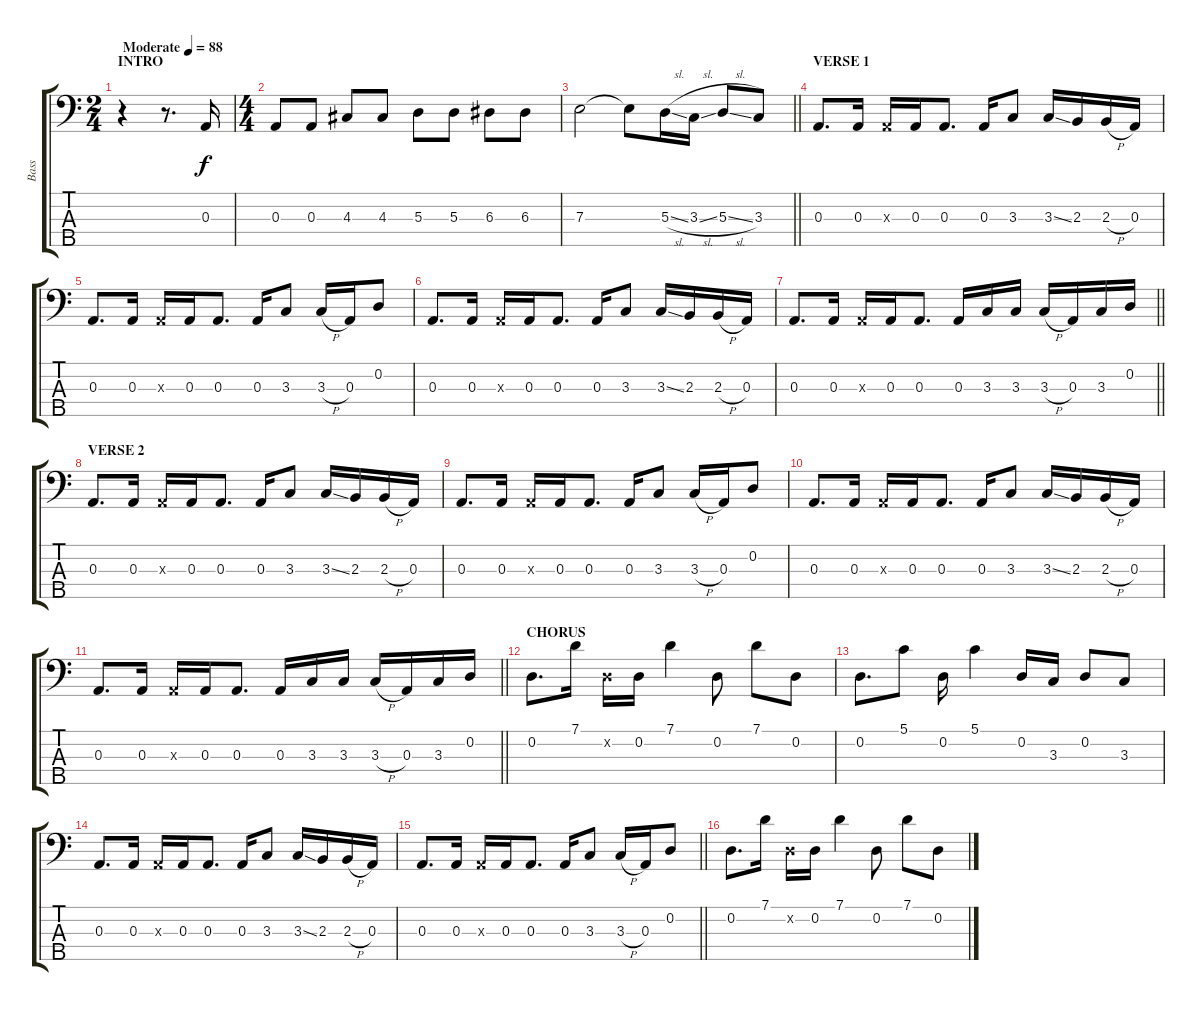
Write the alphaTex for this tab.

\track ("Bass" "Bass") {instrument electricbassfinger}
\staff {score tabs}
\tuning (G2 D2 A1 E1 B0) {hide}
\ts (2 4)
\section ("" "INTRO")
\tempo (88 "Moderate")
\clef f4
\ks c
r.4{dy f instrument electricbassfinger} r.8{d} 0.3.16 |
\ts (4 4)
0.3.8 0.3.8 4.3.8 4.3.8 5.3.8 5.3.8 6.3.8 6.3.8 |
\barLineRight lightlight
7.3.2 7.3{t}.8 5.3{sl}.16 3.3{sl}.16 5.3{sl}.8 3.3.8 |
\section ("" "VERSE 1")
0.3.8{d} 0.3.16 0.3{x}.16 0.3.16 0.3.8{d} 0.3.16 3.3.8 3.3{ss}.16 2.3.16 2.3{h}.16 0.3.16 |
0.3.8{d} 0.3.16 0.3{x}.16 0.3.16 0.3.8{d} 0.3.16 3.3.8 3.3{h}.16 0.3.16 0.2.8 |
0.3.8{d} 0.3.16 0.3{x}.16 0.3.16 0.3.8{d} 0.3.16 3.3.8 3.3{ss}.16 2.3.16 2.3{h}.16 0.3.16 |
\barLineRight lightlight
0.3.8{d} 0.3.16 0.3{x}.16 0.3.16 0.3.8{d} 0.3.16 3.3.16 3.3.16 3.3{h}.16 0.3.16 3.3.16 0.2.16 |
\section ("" "VERSE 2")
0.3.8{d} 0.3.16 0.3{x}.16 0.3.16 0.3.8{d} 0.3.16 3.3.8 3.3{ss}.16 2.3.16 2.3{h}.16 0.3.16 |
0.3.8{d} 0.3.16 0.3{x}.16 0.3.16 0.3.8{d} 0.3.16 3.3.8 3.3{h}.16 0.3.16 0.2.8 |
0.3.8{d} 0.3.16 0.3{x}.16 0.3.16 0.3.8{d} 0.3.16 3.3.8 3.3{ss}.16 2.3.16 2.3{h}.16 0.3.16 |
\barLineRight lightlight
0.3.8{d} 0.3.16 0.3{x}.16 0.3.16 0.3.8{d} 0.3.16 3.3.16 3.3.16 3.3{h}.16 0.3.16 3.3.16 0.2.16 |
\section ("" "CHORUS")
0.2.8{d} 7.1.16 0.2{x}.16 0.2.16 7.1.4 0.2.8 7.1.8 0.2.8 |
0.2.8{d} 5.1.8 0.2.16 5.1.4 0.2.16 3.3.16 0.2.8 3.3.8 |
0.3.8{d} 0.3.16 0.3{x}.16 0.3.16 0.3.8{d} 0.3.16 3.3.8 3.3{ss}.16 2.3.16 2.3{h}.16 0.3.16 |
\barLineRight lightlight
0.3.8{d} 0.3.16 0.3{x}.16 0.3.16 0.3.8{d} 0.3.16 3.3.8 3.3{h}.16 0.3.16 0.2.8 |
0.2.8{d} 7.1.16 0.2{x}.16 0.2.16 7.1.4 0.2.8 7.1.8 0.2.8
